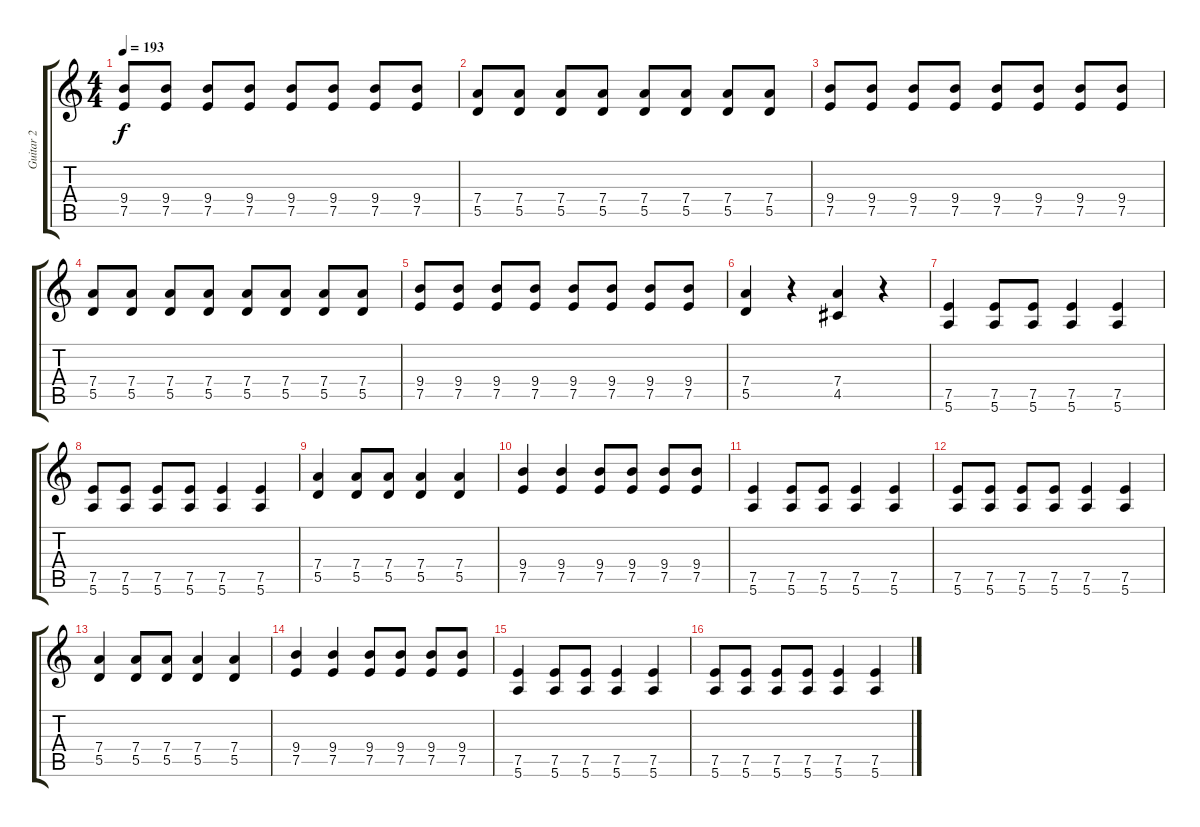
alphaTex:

\track ("Guitar 2" "Guitar 2") {instrument distortionguitar}
\staff {score tabs}
\tuning (E4 B3 G3 D3 A2 E2) {hide}
\ts (4 4)
\tempo 193
\clef g2
\ks c
(9.4 7.5).8{dy f} (9.4 7.5).8 (9.4 7.5).8 (9.4 7.5).8 (9.4 7.5).8 (9.4 7.5).8 (9.4 7.5).8 (9.4 7.5).8 |
(7.4 5.5).8 (7.4 5.5).8 (7.4 5.5).8 (7.4 5.5).8 (7.4 5.5).8 (7.4 5.5).8 (7.4 5.5).8 (7.4 5.5).8 |
(9.4 7.5).8 (9.4 7.5).8 (9.4 7.5).8 (9.4 7.5).8 (9.4 7.5).8 (9.4 7.5).8 (9.4 7.5).8 (9.4 7.5).8 |
(7.4 5.5).8 (7.4 5.5).8 (7.4 5.5).8 (7.4 5.5).8 (7.4 5.5).8 (7.4 5.5).8 (7.4 5.5).8 (7.4 5.5).8 |
(9.4 7.5).8 (9.4 7.5).8 (9.4 7.5).8 (9.4 7.5).8 (9.4 7.5).8 (9.4 7.5).8 (9.4 7.5).8 (9.4 7.5).8 |
(7.4 5.5).4 r.4 (7.4 4.5).4 r.4 |
(7.5 5.6).4 (7.5 5.6).8 (7.5 5.6).8 (7.5 5.6).4 (7.5 5.6).4 |
(7.5 5.6).8 (7.5 5.6).8 (7.5 5.6).8 (7.5 5.6).8 (7.5 5.6).4 (7.5 5.6).4 |
(7.4 5.5).4 (7.4 5.5).8 (7.4 5.5).8 (7.4 5.5).4 (7.4 5.5).4 |
(9.4 7.5).4 (9.4 7.5).4 (9.4 7.5).8 (9.4 7.5).8 (9.4 7.5).8 (9.4 7.5).8 |
(7.5 5.6).4 (7.5 5.6).8 (7.5 5.6).8 (7.5 5.6).4 (7.5 5.6).4 |
(7.5 5.6).8 (7.5 5.6).8 (7.5 5.6).8 (7.5 5.6).8 (7.5 5.6).4 (7.5 5.6).4 |
(7.4 5.5).4 (7.4 5.5).8 (7.4 5.5).8 (7.4 5.5).4 (7.4 5.5).4 |
(9.4 7.5).4 (9.4 7.5).4 (9.4 7.5).8 (9.4 7.5).8 (9.4 7.5).8 (9.4 7.5).8 |
(7.5 5.6).4 (7.5 5.6).8 (7.5 5.6).8 (7.5 5.6).4 (7.5 5.6).4 |
(7.5 5.6).8 (7.5 5.6).8 (7.5 5.6).8 (7.5 5.6).8 (7.5 5.6).4 (7.5 5.6).4
